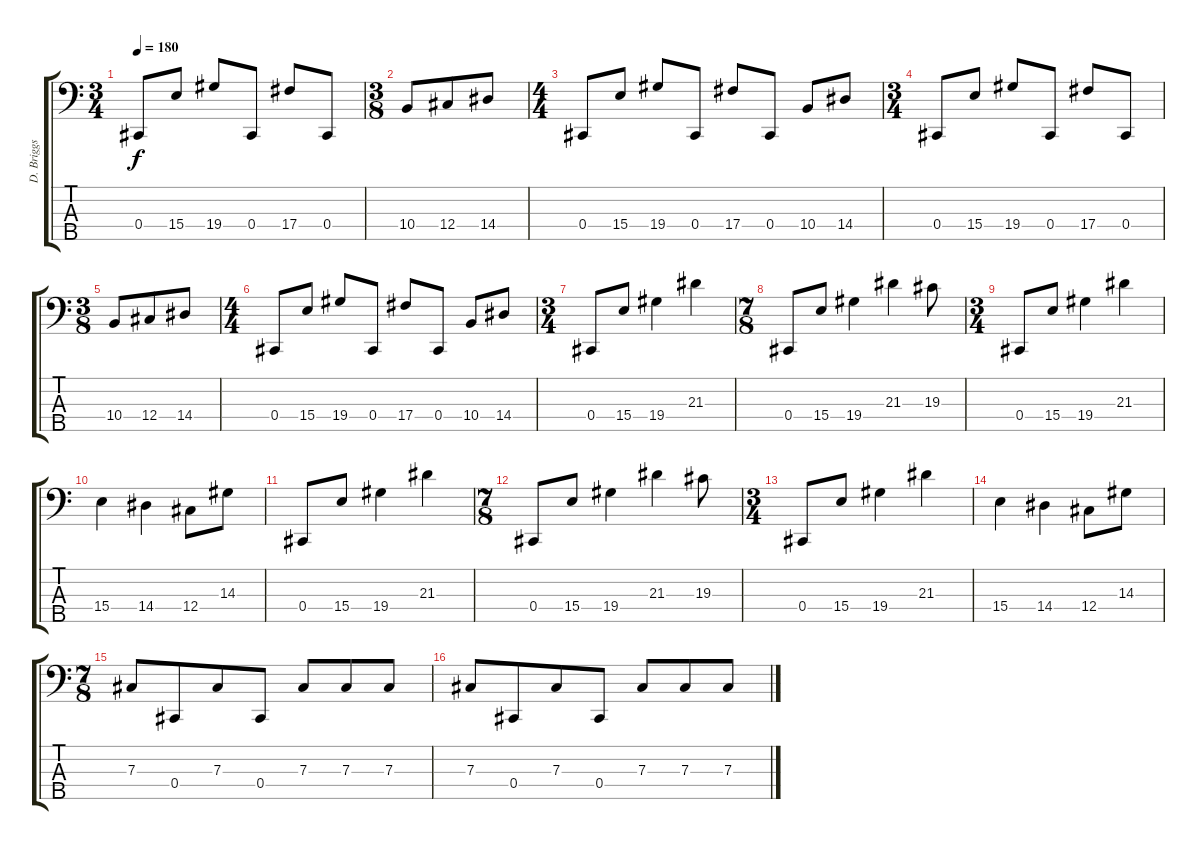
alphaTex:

\track ("D. Briggs Bass" "D. Briggs ") {instrument electricbassfinger}
\staff {score tabs}
\tuning (E2 B1 Gb1 Db1 Ab0) {hide}
\ts (3 4)
\tempo 180
\clef f4
\ks c
0.4.8{dy f} 15.4.8 19.4.8 0.4.8 17.4.8 0.4.8 |
\ts (3 8)
10.4.8 12.4.8 14.4.8 |
\ts (4 4)
0.4.8 15.4.8 19.4.8 0.4.8 17.4.8 0.4.8 10.4.8 14.4.8 |
\ts (3 4)
0.4.8 15.4.8 19.4.8 0.4.8 17.4.8 0.4.8 |
\ts (3 8)
10.4.8 12.4.8 14.4.8 |
\ts (4 4)
0.4.8 15.4.8 19.4.8 0.4.8 17.4.8 0.4.8 10.4.8 14.4.8 |
\ts (3 4)
0.4.8 15.4.8 19.4.4 21.3.4 |
\ts (7 8)
0.4.8 15.4.8 19.4.4 21.3.4 19.3.8 |
\ts (3 4)
0.4.8 15.4.8 19.4.4 21.3.4 |
15.4.4 14.4.4 12.4.8 14.3.8 |
0.4.8 15.4.8 19.4.4 21.3.4 |
\ts (7 8)
0.4.8 15.4.8 19.4.4 21.3.4 19.3.8 |
\ts (3 4)
0.4.8 15.4.8 19.4.4 21.3.4 |
15.4.4 14.4.4 12.4.8 14.3.8 |
\ts (7 8)
7.3.8 0.4.8 7.3.8 0.4.8 7.3.8 7.3.8 7.3.8 |
7.3.8 0.4.8 7.3.8 0.4.8 7.3.8 7.3.8 7.3.8
